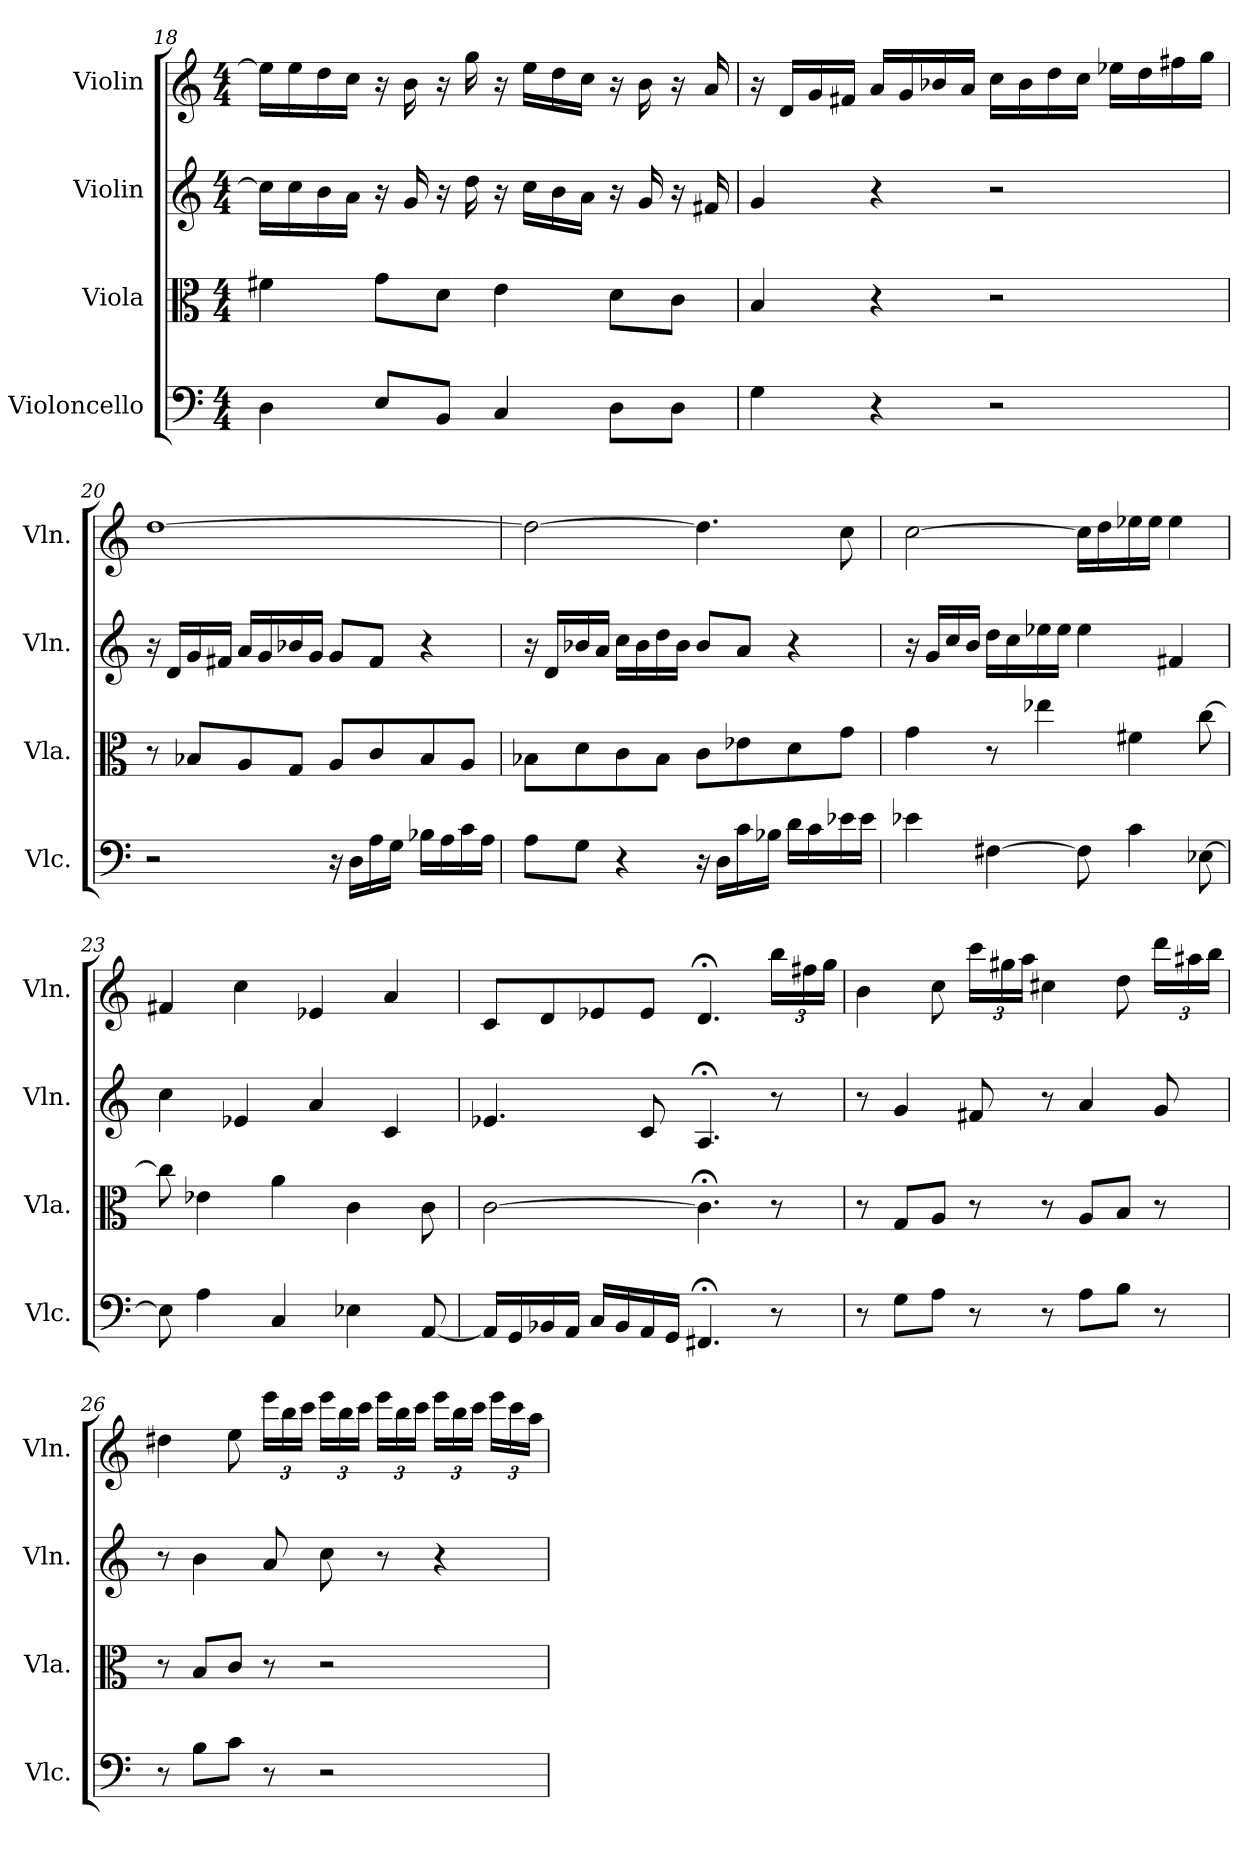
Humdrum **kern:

**kern	**kern	**kern	**kern
*part4	*part3	*part2	*part1
*staff4	*staff3	*staff2	*staff1
*I"Violoncello	*I"Viola	*I"Violin	*I"Violin
*I'Vlc.	*I'Vla.	*I'Vln.	*I'Vln.
*clefF4	*clefC3	*clefG2	*clefG2
*k[]	*k[]	*k[]	*k[]
*C:	*C:	*C:	*C:
*M4/4	*M4/4	*M4/4	*M4/4
=18	=18	=18	=18
4D\	4f#X\	16cc\LL]	16ee\LL]
.	.	16cc\	16ee\
.	.	16b\	16dd\
.	.	16a\JJ	16cc\JJ
8E/L	8g\L	16r	16r
.	.	16g/	16b\
8BB/J	8d\J	16r	16r
.	.	16dd\	16gg\
4C/	4e\	16r	16r
.	.	16cc\LL	16ee\LL
.	.	16b\	16dd\
.	.	16a\JJ	16cc\JJ
8D\L	8d\L	16r	16r
.	.	16g/	16b\
8D\J	8c\J	16r	16r
.	.	16f#X/	16a/
=19	=19	=19	=19
4G\	4B/	4g/	16r
.	.	.	16d/LL
.	.	.	16g/
.	.	.	16f#X/JJ
4r	4r	4r	16a/LL
.	.	.	16g/
.	.	.	16b-X/
.	.	.	16a/JJ
2r	2r	2r	16cc\LL
.	.	.	16b-\
.	.	.	16dd\
.	.	.	16cc\JJ
.	.	.	16ee-X\LL
.	.	.	16dd\
.	.	.	16ff#X\
.	.	.	16gg\JJ
=20	=20	=20	=20
2r	8r	16r	[1dd
.	.	16d/LL	.
.	8B-X/L	16g/	.
.	.	16f#X/JJ	.
.	8A/	16a/LL	.
.	.	16g/	.
.	8G/J	16b-X/	.
.	.	16g/JJ	.
16r	8A/L	8g/L	.
16D\LL	.	.	.
16A\	8c/	8f#/J	.
16G\JJ	.	.	.
16B-X\LL	8B-/	4r	.
16A\	.	.	.
16c\	8A/J	.	.
16A\JJ	.	.	.
=21	=21	=21	=21
8A\L	8B-X\L	16r	2dd\_
.	.	16d/LL	.
8G\J	8d\	16b-X/	.
.	.	16a/JJ	.
4r	8c\	16cc\LL	.
.	.	16b-\	.
.	8B-\J	16dd\	.
.	.	16b-\JJ	.
16r	8c\L	8b-/L	4.dd\]
16D\LL	.	.	.
16c\	8e-X\	8a/J	.
16B-X\JJ	.	.	.
16d\LL	8d\	4r	.
16c\	.	.	.
16e-X\	8g\J	.	8cc\
16e-\JJ	.	.	.
=22	=22	=22	=22
4e-X\	4g\	16r	[2cc\
.	.	16g/LL	.
.	.	16cc/	.
.	.	16b/JJ	.
[4F#X\	8r	16dd\LL	.
.	.	16cc\	.
.	4ee-X\	16ee-X\	.
.	.	16ee-\JJ	.
8F#\]	.	4ee-\	16cc\LL]
.	.	.	16dd\
4c\	4f#X\	.	16ee-X\
.	.	.	16ee-\JJ
.	.	4f#X/	4ee-\
[8E-X\	[8cc\	.	.
=23	=23	=23	=23
8E-\]	8cc\]	4cc\	4f#X/
4A\	4e-X\	.	.
.	.	4e-X/	4cc\
4C/	4a\	.	.
.	.	4a/	4e-X/
4E-X\	4c\	.	.
.	.	4c/	4a/
[8AA/	8c\	.	.
=24	=24	=24	=24
16AA/LL]	[2c\	4.e-X/	8c/L
16GG/	.	.	.
16BB-X/	.	.	8d/
16AA/JJ	.	.	.
16C/LL	.	.	8e-X/
16BB-/	.	.	.
16AA/	.	8c/	8e-/J
16GG/JJ	.	.	.
4.FF#X;</	4.c;<\]	4.A;</	4.d;</
*	*	*	*Xbrackettup
8r	8r	8r	24bb\LL
.	.	.	24ff#X\
.	.	.	24gg\JJ
=25	=25	=25	=25
8r	8r	8r	4b\
8G\L	8G/L	4g/	.
8A\J	8A/J	.	8cc\
8r	8r	8f#X/	24ccc\LL
.	.	.	24gg#X\
.	.	.	24aa\JJ
8r	8r	8r	4cc#X\
8A\L	8A/L	4a/	.
8B\J	8B/J	.	8dd\
8r	8r	8g/	24ddd\LL
.	.	.	24aa#X\
.	.	.	24bb\JJ
=26	=26	=26	=26
8r	8r	8r	4dd#X\
8B\L	8B/L	4b\	.
8c\J	8c/J	.	8ee\
8r	8r	8a/	24eee\LL
.	.	.	24bb\
.	.	.	24ccc\JJ
2r	2r	8cc\	24eee\LL
.	.	.	24bb\
.	.	.	24ccc\JJ
.	.	8r	24eee\LL
.	.	.	24bb\
.	.	.	24ccc\JJ
.	.	4r	24eee\LL
.	.	.	24bb\
.	.	.	24ccc\JJ
.	.	.	24eee\LL
.	.	.	24ccc\
.	.	.	24aa\JJ
=	=	=	=
*-	*-	*-	*-
